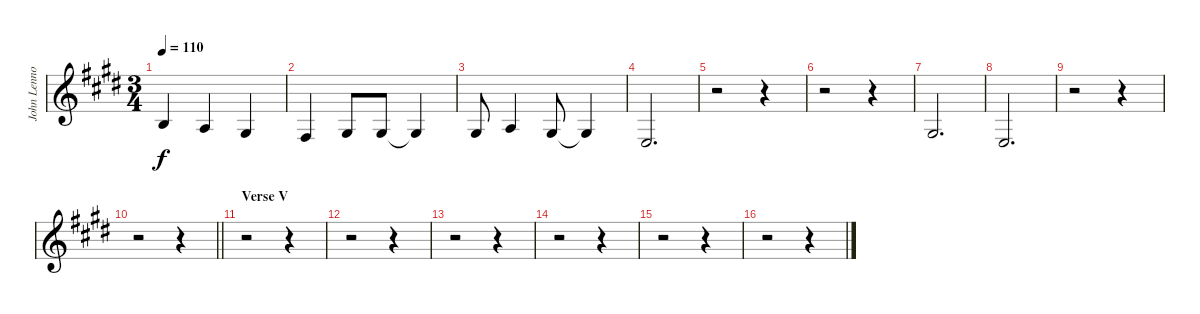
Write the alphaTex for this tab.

\track ("John Lennon's vocals" "John Lenno") {instrument tenorsax}
\staff {score}
\tuning (E4 B3 G3 D3 A2 E2) {hide}
\ts (3 4)
\tempo 110
\clef g2
\ks e
0.2.4{dy f} 2.3.4 1.3.4 |
4.4.4 1.3.8 1.3.8 1.3{t}.4 |
1.3.8 2.3.4 1.3.8 1.3{t}.4 |
2.4.2{d} |
r.2 r.4 |
r.2 r.4 |
1.3.2{d} |
2.4.2{d} |
r.2 r.4 |
\barLineRight lightlight
r.2 r.4 |
\section ("" "Verse V")
r.2 r.4 |
r.2 r.4 |
r.2 r.4 |
r.2 r.4 |
r.2 r.4 |
r.2 r.4
